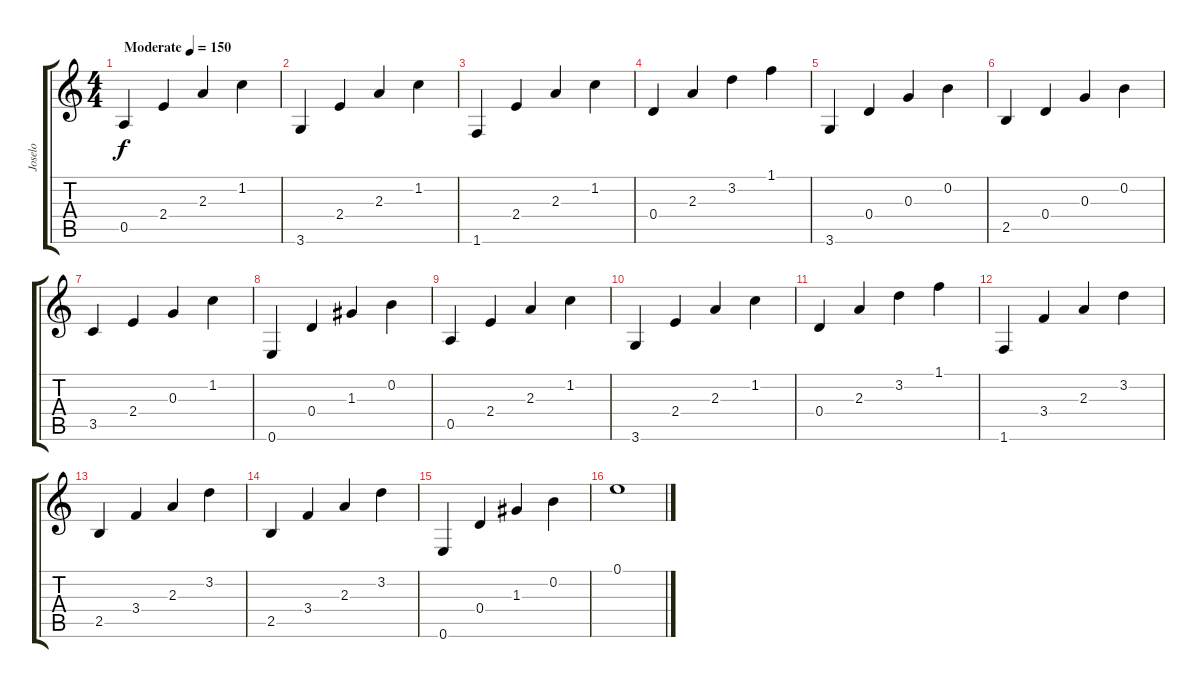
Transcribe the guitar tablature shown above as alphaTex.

\track ("Joselo" "Joselo") {instrument acousticguitarsteel}
\staff {score tabs}
\tuning (E4 B3 G3 D3 A2 E2) {hide}
\ts (4 4)
\tempo (150 "Moderate")
\clef g2
\ks c
0.5.4{dy f instrument acousticguitarsteel} 2.4.4 2.3.4 1.2.4 |
3.6.4 2.4.4 2.3.4 1.2.4 |
1.6.4 2.4.4 2.3.4 1.2.4 |
0.4.4 2.3.4 3.2.4 1.1.4 |
3.6.4 0.4.4 0.3.4 0.2.4 |
2.5.4 0.4.4 0.3.4 0.2.4 |
3.5.4 2.4.4 0.3.4 1.2.4 |
0.6.4 0.4.4 1.3.4 0.2.4 |
0.5.4 2.4.4 2.3.4 1.2.4 |
3.6.4 2.4.4 2.3.4 1.2.4 |
0.4.4 2.3.4 3.2.4 1.1.4 |
1.6.4 3.4.4 2.3.4 3.2.4 |
2.5.4 3.4.4 2.3.4 3.2.4 |
2.5.4 3.4.4 2.3.4 3.2.4 |
0.6.4 0.4.4 1.3.4 0.2.4 |
0.1.1
